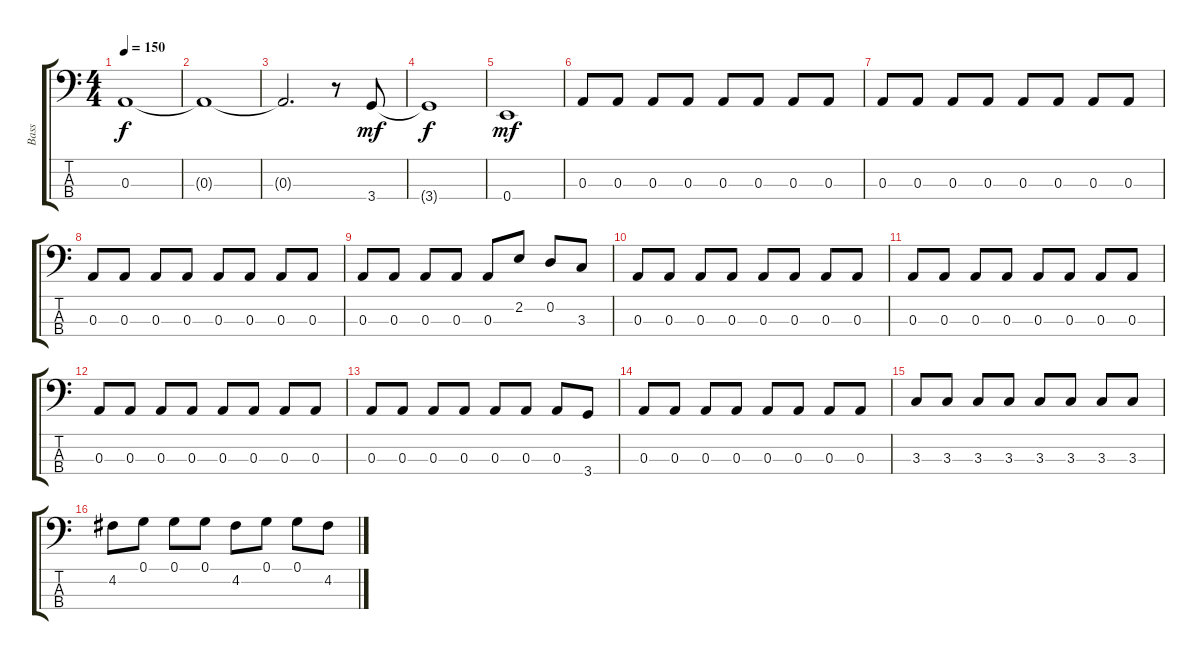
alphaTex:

\track ("Bass" "Bass") {instrument slapbass2}
\staff {score tabs}
\tuning (G2 D2 A1 E1) {hide}
\ts (4 4)
\tempo 150
\clef f4
\ks c
0.3{t}.1{dy f} |
0.3{t}.1 |
0.3{t}.2{d} r.8 3.4.8{dy mf} |
3.4{t}.1{dy f} |
0.4.1{dy mf} |
0.3.8 0.3.8 0.3.8 0.3.8 0.3.8 0.3.8 0.3.8 0.3.8 |
0.3.8 0.3.8 0.3.8 0.3.8 0.3.8 0.3.8 0.3.8 0.3.8 |
0.3.8 0.3.8 0.3.8 0.3.8 0.3.8 0.3.8 0.3.8 0.3.8 |
0.3.8 0.3.8 0.3.8 0.3.8 0.3.8 2.2.8 0.2.8 3.3.8 |
0.3.8 0.3.8 0.3.8 0.3.8 0.3.8 0.3.8 0.3.8 0.3.8 |
0.3.8 0.3.8 0.3.8 0.3.8 0.3.8 0.3.8 0.3.8 0.3.8 |
0.3.8 0.3.8 0.3.8 0.3.8 0.3.8 0.3.8 0.3.8 0.3.8 |
0.3.8 0.3.8 0.3.8 0.3.8 0.3.8 0.3.8 0.3.8 3.4.8 |
0.3.8 0.3.8 0.3.8 0.3.8 0.3.8 0.3.8 0.3.8 0.3.8 |
3.3.8 3.3.8 3.3.8 3.3.8 3.3.8 3.3.8 3.3.8 3.3.8 |
4.2.8 0.1.8 0.1.8 0.1.8 4.2.8 0.1.8 0.1.8 4.2.8
